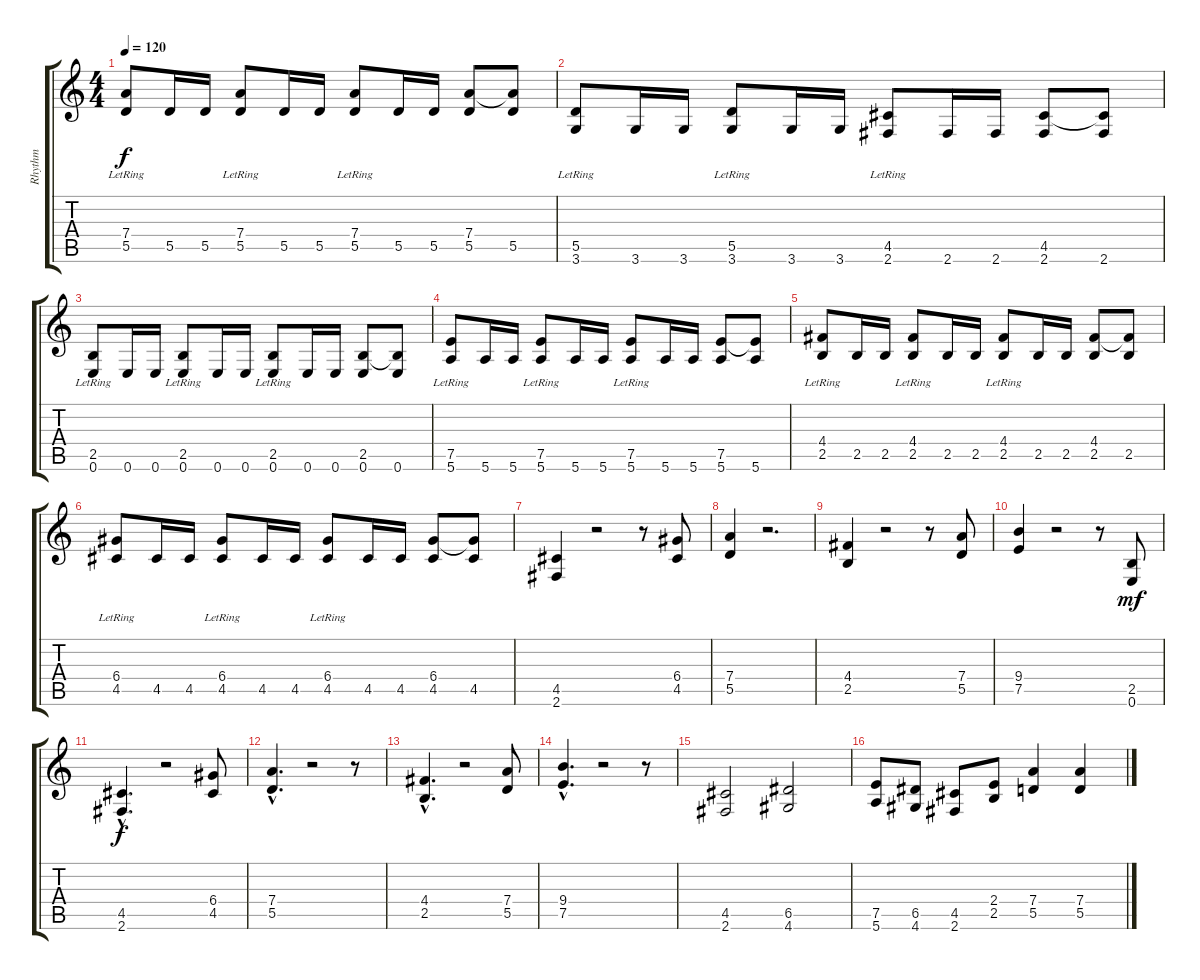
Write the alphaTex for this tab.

\track ("Rhythm" "Rhythm") {instrument distortionguitar}
\staff {score tabs}
\tuning (E4 B3 G3 D3 A2 E2) {hide}
\ts (4 4)
\tempo 120
\clef g2
\ks c
(7.4{lr} 5.5).8{dy f} 5.5.16 5.5.16 (7.4{lr} 5.5).8 5.5.16 5.5.16 (7.4{lr} 5.5).8 5.5.16 5.5.16 (7.4 5.5).8 (7.4{t} 5.5).8 |
(5.5{lr} 3.6).8 3.6.16 3.6.16 (5.5{lr} 3.6).8 3.6.16 3.6.16 (4.5{lr} 2.6).8 2.6.16 2.6.16 (4.5 2.6).8 (4.5{t} 2.6).8 |
(2.5{lr} 0.6).8 0.6.16 0.6.16 (2.5{lr} 0.6).8 0.6.16 0.6.16 (2.5{lr} 0.6).8 0.6.16 0.6.16 (2.5 0.6).8 (2.5{t} 0.6).8 |
(7.5{lr} 5.6).8 5.6.16 5.6.16 (7.5{lr} 5.6).8 5.6.16 5.6.16 (7.5{lr} 5.6).8 5.6.16 5.6.16 (7.5 5.6).8 (7.5{t} 5.6).8 |
(4.4{lr} 2.5).8 2.5.16 2.5.16 (4.4{lr} 2.5).8 2.5.16 2.5.16 (4.4{lr} 2.5).8 2.5.16 2.5.16 (4.4 2.5).8 (4.4{t} 2.5).8 |
(6.4{lr} 4.5).8 4.5.16 4.5.16 (6.4{lr} 4.5).8 4.5.16 4.5.16 (6.4{lr} 4.5).8 4.5.16 4.5.16 (6.4 4.5).8 (6.4{t} 4.5).8 |
(4.5 2.6).4 r.2 r.8 (6.4 4.5).8 |
(7.4 5.5).4 r.2{d} |
(4.4 2.5).4 r.2 r.8 (7.4 5.5).8 |
(9.4 7.5).4 r.2 r.8 (2.5 0.6).8{dy mf} |
(4.5{hac} 2.6{hac}).4{d dy f} r.2 (6.4 4.5).8 |
(7.4{hac} 5.5{hac}).4{d} r.2 r.8 |
(4.4{hac} 2.5{hac}).4{d} r.2 (7.4 5.5).8 |
(9.4{hac} 7.5{hac}).4{d} r.2 r.8 |
(4.5 2.6).2 (6.5 4.6).2 |
(7.5 5.6).8 (6.5 4.6).8 (4.5 2.6).8 (2.4 2.5).8 (7.4 5.5).4 (7.4 5.5).4
